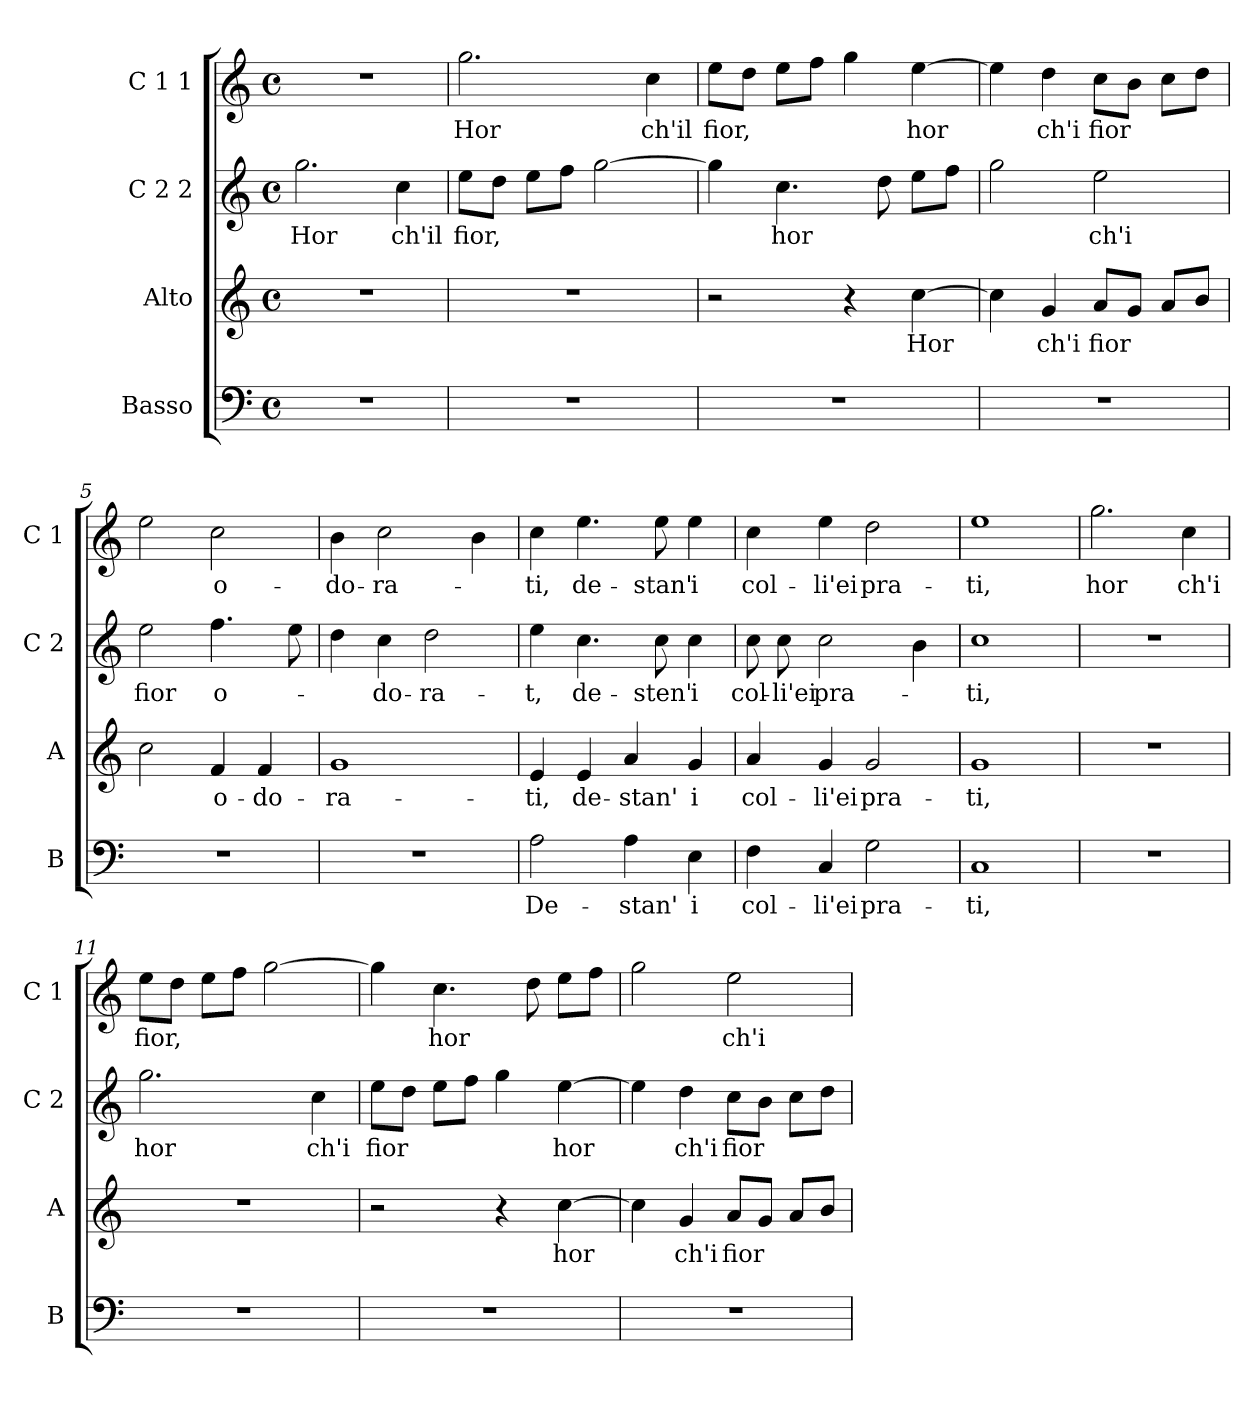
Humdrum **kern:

**kern	**text	**kern	**text	**kern	**text	**kern	**text
*part4	*part4	*part3	*part3	*part2	*part2	*part1	*part1
*staff4	*staff4	*staff3	*staff3	*staff2	*staff2	*staff1	*staff1
*I"Basso	*	*I"Alto	*	*I"C 2             2	*	*I"C 1                   1	*
*I'B	*	*I'A	*	*I'C 2	*	*I'C 1	*
*clefF4	*	*clefG2	*	*clefG2	*	*clefG2	*
*k[]	*	*k[]	*	*k[]	*	*k[]	*
*C:	*	*C:	*	*C:	*	*C:	*
*M4/4	*	*M4/4	*	*M4/4	*	*M4/4	*
*met(c)	*	*met(c)	*	*met(c)	*	*met(c)	*
=1	=1	=1	=1	=1	=1	=1	=1
!	!	!	!	!	!LO:LY:b	!	!
1r	.	1r	.	2.gg\	Hor	1r	.
!	!	!	!	!	!LO:LY:b	!	!
.	.	.	.	4cc\	ch'il	.	.
=2	=2	=2	=2	=2	=2	=2	=2
!	!	!	!	!	!LO:LY:b	!	!LO:LY:b
1r	.	1r	.	8ee\L	fior,	2.gg\	Hor
.	.	.	.	8dd\J	.	.	.
.	.	.	.	8ee\L	.	.	.
.	.	.	.	8ff\J	.	.	.
.	.	.	.	[2gg\	.	.	.
!	!	!	!	!	!	!	!LO:LY:b
.	.	.	.	.	.	4cc\	ch'il
=3	=3	=3	=3	=3	=3	=3	=3
!	!	!	!	!	!	!	!LO:LY:b
1r	.	2r	.	4gg\]	.	8ee\L	fior,
.	.	.	.	.	.	8dd\J	.
!	!	!	!	!	!LO:LY:b	!	!
.	.	.	.	4.cc\	hor	8ee\L	.
.	.	.	.	.	.	8ff\J	.
.	.	4r	.	.	.	4gg\	.
.	.	.	.	8dd\	.	.	.
!	!	!	!LO:LY:b	!	!	!	!LO:LY:b
.	.	[4cc\	Hor	8ee\L	.	[4ee\	hor
.	.	.	.	8ff\J	.	.	.
=4	=4	=4	=4	=4	=4	=4	=4
1r	.	4cc\]	.	2gg\	.	4ee\]	.
!	!	!	!LO:LY:b	!	!	!	!LO:LY:b
.	.	4g/	ch'i	.	.	4dd\	ch'i
!	!	!	!LO:LY:b	!	!LO:LY:b	!	!LO:LY:b
.	.	8a/L	fior	2ee\	ch'i	8cc\L	fior
.	.	8g/J	.	.	.	8b\J	.
.	.	8a/L	.	.	.	8cc\L	.
.	.	8b/J	.	.	.	8dd\J	.
=5	=5	=5	=5	=5	=5	=5	=5
!	!	!	!	!	!LO:LY:b	!	!
1r	.	2cc\	.	2ee\	fior	2ee\	.
!	!	!	!LO:LY:b	!	!LO:LY:b	!	!LO:LY:b
.	.	4f/	o-	4.ff\	o-	2cc\	o-
!	!	!	!LO:LY:b	!	!	!	!
.	.	4f/	-do-	.	.	.	.
.	.	.	.	8ee\	.	.	.
!!LO:LB:g=z
=6	=6	=6	=6	=6	=6	=6	=6
!	!	!	!LO:LY:b	!	!	!	!LO:LY:b
1r	.	1g	-ra-	4dd\	.	4b\	-do-
!	!	!	!	!	!LO:LY:b	!	!LO:LY:b
.	.	.	.	4cc\	-do-	2cc\	-ra-
!	!	!	!	!	!LO:LY:b	!	!
.	.	.	.	2dd\	-ra-	.	.
.	.	.	.	.	.	4b\	.
=7	=7	=7	=7	=7	=7	=7	=7
!	!LO:LY:b	!	!LO:LY:b	!	!LO:LY:b	!	!LO:LY:b
2A\	De-	4e/	-ti,	4ee\	-t,	4cc\	-ti,
!	!	!	!LO:LY:b	!	!LO:LY:b	!	!LO:LY:b
.	.	4e/	de-	4.cc\	de-	4.ee\	de-
!	!LO:LY:b	!	!LO:LY:b	!	!	!	!
4A\	-stan'	4a/	-stan'	.	.	.	.
!	!	!	!	!	!LO:LY:b	!	!LO:LY:b
.	.	.	.	8cc\	-sten'	8ee\	-stan'
!	!LO:LY:b	!	!LO:LY:b	!	!LO:LY:b	!	!LO:LY:b
4E\	i	4g/	i	4cc\	i	4ee\	i
=8	=8	=8	=8	=8	=8	=8	=8
!	!LO:LY:b	!	!LO:LY:b	!	!LO:LY:b	!	!LO:LY:b
4F\	col-	4a/	col-	8cc\	col-	4cc\	col-
!	!	!	!	!	!LO:LY:b	!	!
.	.	.	.	8cc\	-li'ei	.	.
!	!LO:LY:b	!	!LO:LY:b	!	!LO:LY:b	!	!LO:LY:b
4C/	-li'ei	4g/	-li'ei	2cc\	pra-	4ee\	-li'ei
!	!LO:LY:b	!	!LO:LY:b	!	!	!	!LO:LY:b
2G\	pra-	2g/	pra-	.	.	2dd\	pra-
.	.	.	.	4b\	.	.	.
=9	=9	=9	=9	=9	=9	=9	=9
!	!LO:LY:b	!	!LO:LY:b	!	!LO:LY:b	!	!LO:LY:b
1C	-ti,	1g	-ti,	1cc	-ti,	1ee	-ti,
=10	=10	=10	=10	=10	=10	=10	=10
!	!	!	!	!	!	!	!LO:LY:b
1r	.	1r	.	1r	.	2.gg\	hor
!	!	!	!	!	!	!	!LO:LY:b
.	.	.	.	.	.	4cc\	ch'i
=11	=11	=11	=11	=11	=11	=11	=11
!	!	!	!	!	!LO:LY:b	!	!LO:LY:b
1r	.	1r	.	2.gg\	hor	8ee\L	fior,
.	.	.	.	.	.	8dd\J	.
.	.	.	.	.	.	8ee\L	.
.	.	.	.	.	.	8ff\J	.
.	.	.	.	.	.	[2gg\	.
!	!	!	!	!	!LO:LY:b	!	!
.	.	.	.	4cc\	ch'i	.	.
!!LO:LB:g=z
=12	=12	=12	=12	=12	=12	=12	=12
!	!	!	!	!	!LO:LY:b	!	!
1r	.	2r	.	8ee\L	fior	4gg\]	.
.	.	.	.	8dd\J	.	.	.
!	!	!	!	!	!	!	!LO:LY:b
.	.	.	.	8ee\L	.	4.cc\	hor
.	.	.	.	8ff\J	.	.	.
.	.	4r	.	4gg\	.	.	.
.	.	.	.	.	.	8dd\	.
!	!	!	!LO:LY:b	!	!LO:LY:b	!	!
.	.	[4cc\	hor	[4ee\	hor	8ee\L	.
.	.	.	.	.	.	8ff\J	.
=13	=13	=13	=13	=13	=13	=13	=13
1r	.	4cc\]	.	4ee\]	.	2gg\	.
!	!	!	!LO:LY:b	!	!LO:LY:b	!	!
.	.	4g/	ch'i	4dd\	ch'i	.	.
!	!	!	!LO:LY:b	!	!LO:LY:b	!	!LO:LY:b
.	.	8a/L	fior	8cc\L	fior	2ee\	ch'i
.	.	8g/J	.	8b\J	.	.	.
.	.	8a/L	.	8cc\L	.	.	.
.	.	8b/J	.	8dd\J	.	.	.
=	=	=	=	=	=	=	=
*-	*-	*-	*-	*-	*-	*-	*-
